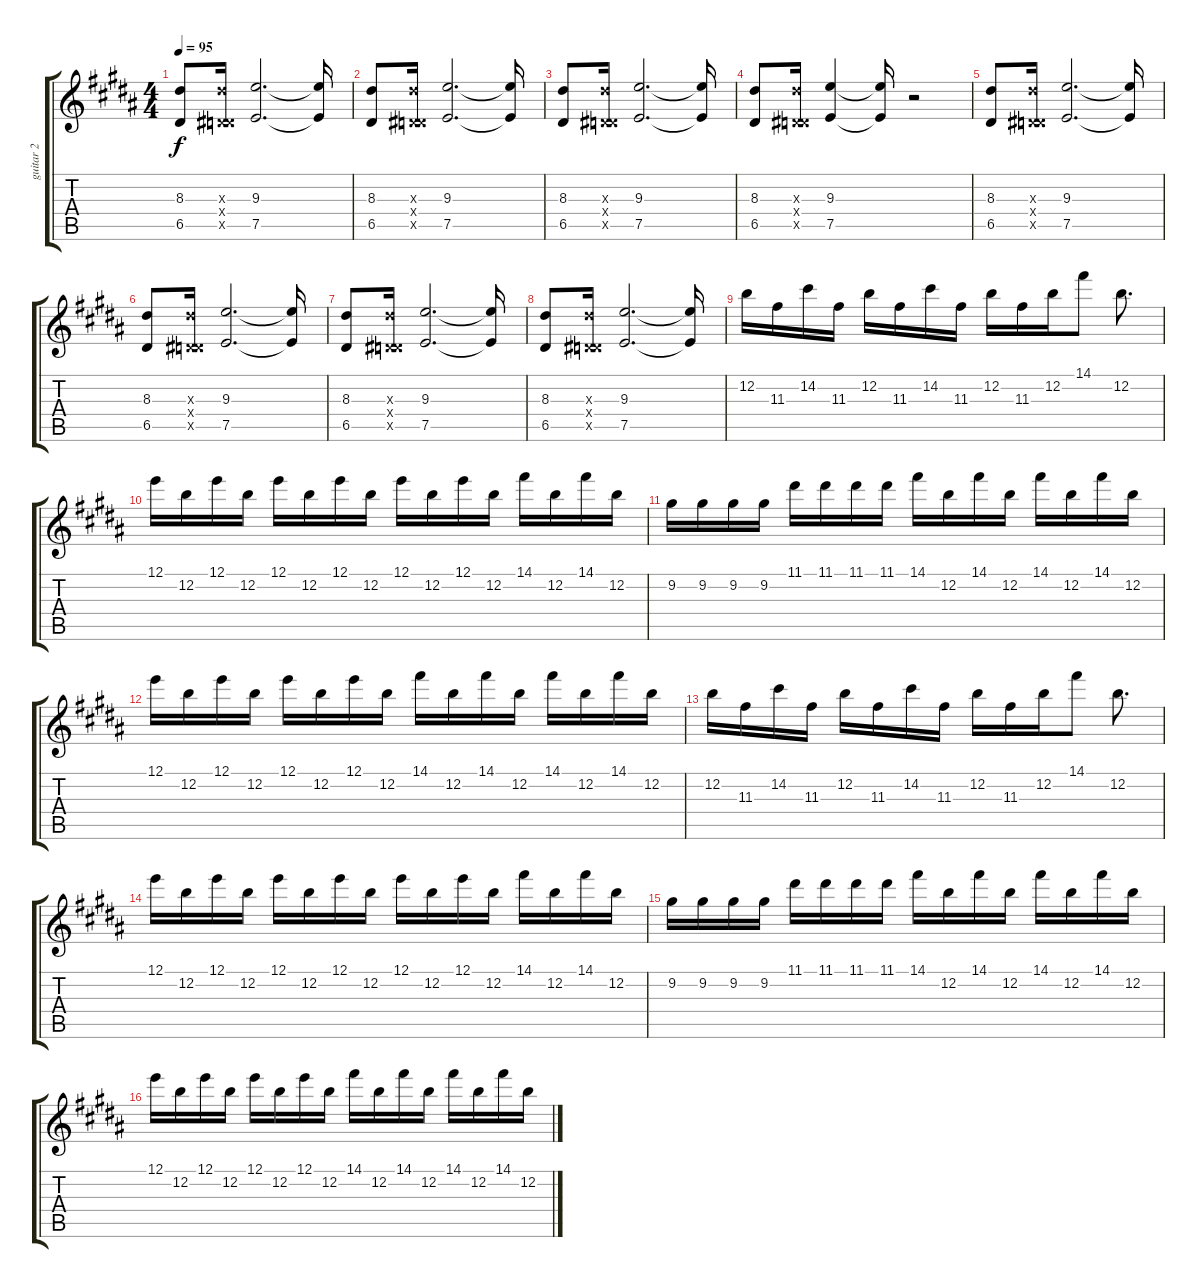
\track ("guitar 2" "guitar 2") {instrument electricguitarjazz}
\staff {score tabs}
\tuning (E4 B3 G3 D3 A2 E2) {hide}
\ts (4 4)
\tempo 95
\clef g2
\ks b
(8.3 6.5).8{dy f instrument overdrivenguitar} (8.3{x} 0.4{x} 6.5{x}).16 (9.3 7.5).2{d} (9.3{t} 7.5{t}).16 |
(8.3 6.5).8 (8.3{x} 0.4{x} 6.5{x}).16 (9.3 7.5).2{d} (9.3{t} 7.5{t}).16 |
(8.3 6.5).8 (8.3{x} 0.4{x} 6.5{x}).16 (9.3 7.5).2{d} (9.3{t} 7.5{t}).16 |
(8.3 6.5).8 (8.3{x} 0.4{x} 6.5{x}).16 (9.3 7.5).4 (9.3{t} 7.5{t}).16 r.2 |
(8.3 6.5).8 (8.3{x} 0.4{x} 6.5{x}).16 (9.3 7.5).2{d} (9.3{t} 7.5{t}).16 |
(8.3 6.5).8 (8.3{x} 0.4{x} 6.5{x}).16 (9.3 7.5).2{d} (9.3{t} 7.5{t}).16 |
(8.3 6.5).8 (8.3{x} 0.4{x} 6.5{x}).16 (9.3 7.5).2{d} (9.3{t} 7.5{t}).16 |
(8.3 6.5).8 (8.3{x} 0.4{x} 6.5{x}).16 (9.3 7.5).2{d} (9.3{t} 7.5{t}).16 |
12.2.16{instrument electricguitarjazz} 11.3.16 14.2.16 11.3.16 12.2.16 11.3.16 14.2.16 11.3.16 12.2.16 11.3.16 12.2.16 14.1.8 12.2.8{d} |
12.1.16 12.2.16 12.1.16 12.2.16 12.1.16 12.2.16 12.1.16 12.2.16 12.1.16 12.2.16 12.1.16 12.2.16 14.1.16 12.2.16 14.1.16 12.2.16 |
9.2.16 9.2.16 9.2.16 9.2.16 11.1.16 11.1.16 11.1.16 11.1.16 14.1.16 12.2.16 14.1.16 12.2.16 14.1.16 12.2.16 14.1.16 12.2.16 |
12.1.16 12.2.16 12.1.16 12.2.16 12.1.16 12.2.16 12.1.16 12.2.16 14.1.16 12.2.16 14.1.16 12.2.16 14.1.16 12.2.16 14.1.16 12.2.16 |
12.2.16 11.3.16 14.2.16 11.3.16 12.2.16 11.3.16 14.2.16 11.3.16 12.2.16 11.3.16 12.2.16 14.1.8 12.2.8{d} |
12.1.16 12.2.16 12.1.16 12.2.16 12.1.16 12.2.16 12.1.16 12.2.16 12.1.16 12.2.16 12.1.16 12.2.16 14.1.16 12.2.16 14.1.16 12.2.16 |
9.2.16 9.2.16 9.2.16 9.2.16 11.1.16 11.1.16 11.1.16 11.1.16 14.1.16 12.2.16 14.1.16 12.2.16 14.1.16 12.2.16 14.1.16 12.2.16 |
12.1.16 12.2.16 12.1.16 12.2.16 12.1.16 12.2.16 12.1.16 12.2.16 14.1.16 12.2.16 14.1.16 12.2.16 14.1.16 12.2.16 14.1.16 12.2.16
